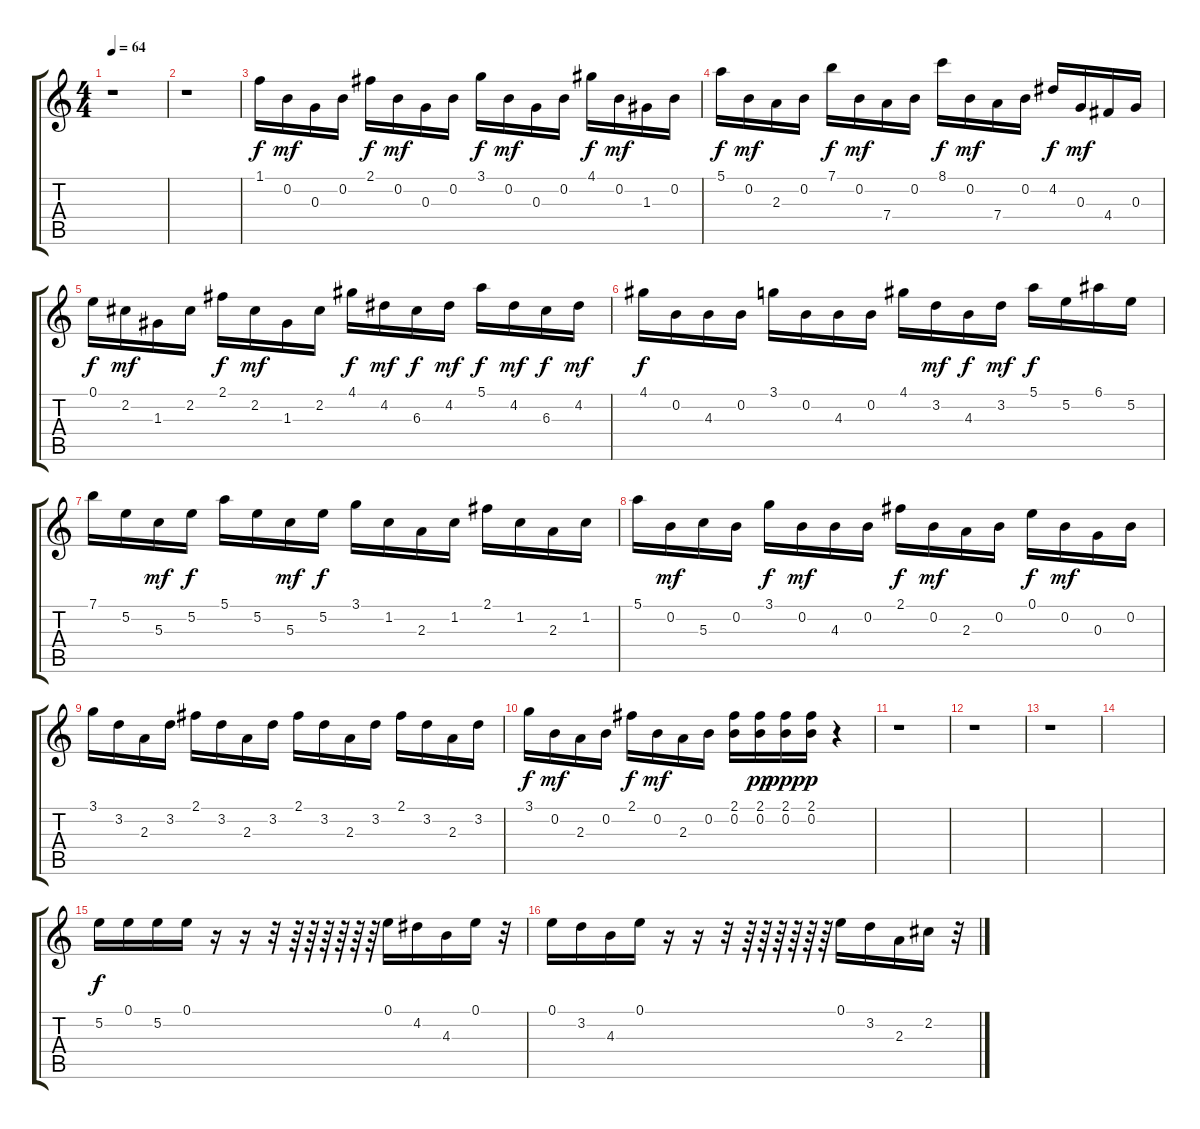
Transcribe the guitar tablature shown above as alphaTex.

\track "" {instrument electricguitarclean}
\staff {score tabs}
\tuning (E4 B3 G3 D3 A2 E2) {hide}
\ts (4 4)
\tempo 64
\clef g2
\ks c
r.1{dy f instrument electricguitarclean} |
r.1 |
1.1.16 0.2.16{dy mf} 0.3.16 0.2.16 2.1.16{dy f} 0.2.16{dy mf} 0.3.16 0.2.16 3.1.16{dy f} 0.2.16{dy mf} 0.3.16 0.2.16 4.1.16{dy f} 0.2.16{dy mf} 1.3.16 0.2.16 |
5.1.16{dy f} 0.2.16{dy mf} 2.3.16 0.2.16 7.1.16{dy f} 0.2.16{dy mf} 7.4.16 0.2.16 8.1.16{dy f} 0.2.16{dy mf} 7.4.16 0.2.16 4.2.16{dy f} 0.3.16{dy mf} 4.4.16 0.3.16 |
0.1.16{dy f} 2.2.16{dy mf} 1.3.16 2.2.16 2.1.16{dy f} 2.2.16{dy mf} 1.3.16 2.2.16 4.1.16{dy f} 4.2.16{dy mf} 6.3.16{dy f} 4.2.16{dy mf} 5.1.16{dy f} 4.2.16{dy mf} 6.3.16{dy f} 4.2.16{dy mf} |
4.1.16{dy f} 0.2.16 4.3.16 0.2.16 3.1.16 0.2.16 4.3.16 0.2.16 4.1.16 3.2.16{dy mf} 4.3.16{dy f} 3.2.16{dy mf} 5.1.16{dy f} 5.2.16 6.1.16 5.2.16 |
7.1.16 5.2.16 5.3.16{dy mf} 5.2.16{dy f} 5.1.16 5.2.16 5.3.16{dy mf} 5.2.16{dy f} 3.1.16 1.2.16 2.3.16 1.2.16 2.1.16 1.2.16 2.3.16 1.2.16 |
5.1.16 0.2.16{dy mf} 5.3.16 0.2.16 3.1.16{dy f} 0.2.16{dy mf} 4.3.16 0.2.16 2.1.16{dy f} 0.2.16{dy mf} 2.3.16 0.2.16 0.1.16{dy f} 0.2.16{dy mf} 0.3.16 0.2.16 |
3.1.16 3.2.16 2.3.16 3.2.16 2.1.16 3.2.16 2.3.16 3.2.16 2.1.16 3.2.16 2.3.16 3.2.16 2.1.16 3.2.16 2.3.16 3.2.16 |
3.1.16{dy f} 0.2.16{dy mf} 2.3.16 0.2.16 2.1.16{dy f} 0.2.16{dy mf} 2.3.16 0.2.16 (2.1 0.2).16 (2.1 0.2).16{dy pp} (2.1 0.2).16{dy ppp} (2.1 0.2).16{dy p} r.4 |
r.1 |
r.1 |
r.1 |
|
5.2.16{dy f} 0.1.16 5.2.16 0.1.16 r.16 r.16 r.32 r.64 r.64 r.64 r.64 r.64 r.64 0.1.16 4.2.16 4.3.16 0.1.16 r.32 |
0.1.16 3.2.16 4.3.16 0.1.16 r.16 r.16 r.32 r.64 r.64 r.64 r.64 r.64 r.64 0.1.16 3.2.16 2.3.16 2.2.16 r.32
